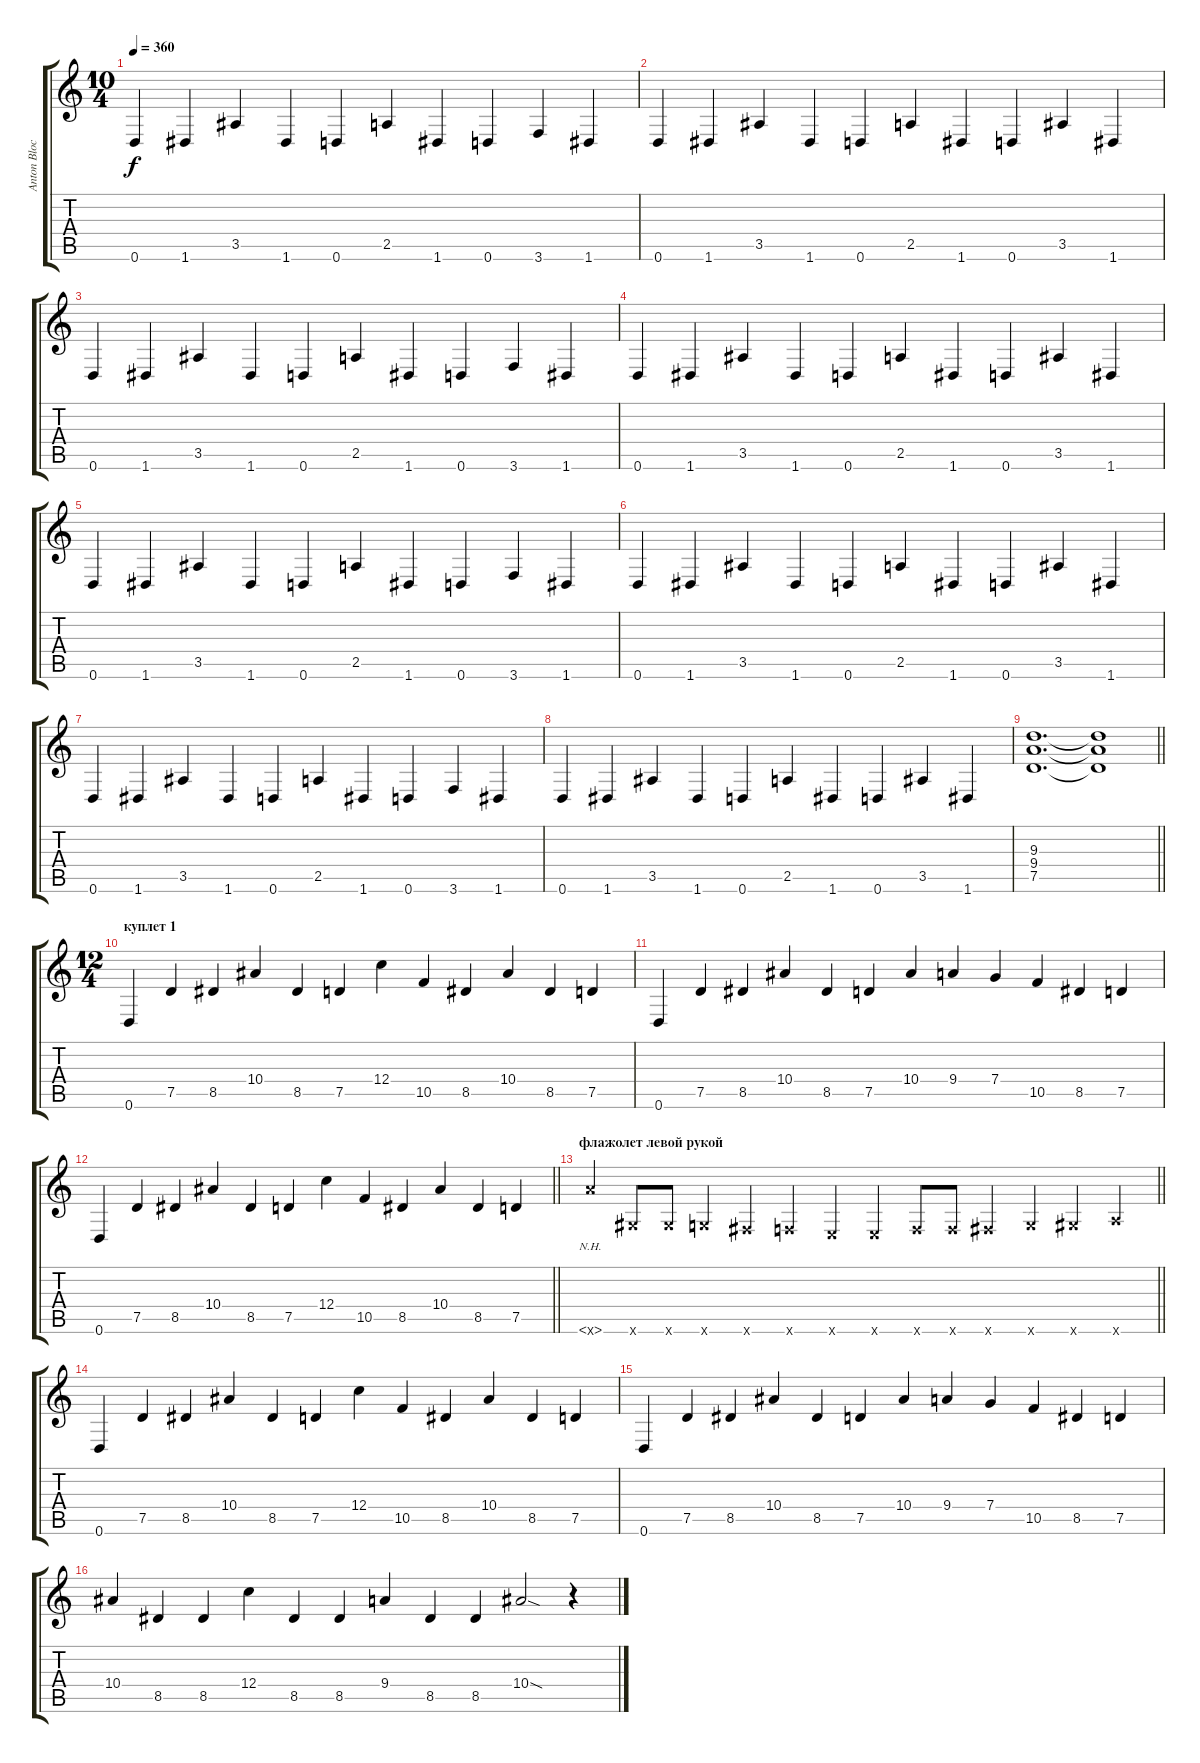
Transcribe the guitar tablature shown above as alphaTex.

\track ("Anton Blochin" "Anton Bloc") {instrument overdrivenguitar}
\staff {score tabs}
\tuning (D4 A3 F3 C3 G2 D2) {hide}
\ts (10 4)
\tempo 360
\clef g2
\ks c
0.6.4{dy f} 1.6.4 3.5.4 1.6.4 0.6.4 2.5.4 1.6.4 0.6.4 3.6.4 1.6.4 |
0.6.4 1.6.4 3.5.4 1.6.4 0.6.4 2.5.4 1.6.4 0.6.4 3.5.4 1.6.4 |
0.6.4 1.6.4 3.5.4 1.6.4 0.6.4 2.5.4 1.6.4 0.6.4 3.6.4 1.6.4 |
0.6.4 1.6.4 3.5.4 1.6.4 0.6.4 2.5.4 1.6.4 0.6.4 3.5.4 1.6.4 |
0.6.4 1.6.4 3.5.4 1.6.4 0.6.4 2.5.4 1.6.4 0.6.4 3.6.4 1.6.4 |
0.6.4 1.6.4 3.5.4 1.6.4 0.6.4 2.5.4 1.6.4 0.6.4 3.5.4 1.6.4 |
0.6.4 1.6.4 3.5.4 1.6.4 0.6.4 2.5.4 1.6.4 0.6.4 3.6.4 1.6.4 |
0.6.4 1.6.4 3.5.4 1.6.4 0.6.4 2.5.4 1.6.4 0.6.4 3.5.4 1.6.4 |
\barLineRight lightlight
(9.3 9.4 7.5).1{d} (9.3{t} 9.4{t} 7.5{t}).1 |
\ts (12 4)
\section ("" "куплет 1")
0.6.4 7.5.4 8.5.4 10.4.4 8.5.4 7.5.4 12.4.4 10.5.4 8.5.4 10.4.4 8.5.4 7.5.4 |
0.6.4 7.5.4 8.5.4 10.4.4 8.5.4 7.5.4 10.4.4 9.4.4 7.4.4 10.5.4 8.5.4 7.5.4 |
\barLineRight lightlight
0.6.4 7.5.4 8.5.4 10.4.4 8.5.4 7.5.4 12.4.4 10.5.4 8.5.4 10.4.4 8.5.4 7.5.4 |
\section ("" "флажолет левой рукой")
\barLineRight lightlight
7.6{nh x}.4 6.6{x}.8 6.6{x}.8 5.6{x}.4 4.6{x}.4 3.6{x}.4 2.6{x}.4 2.6{x}.4 3.6{x}.8 3.6{x}.8 4.6{x}.4 5.6{x}.4 6.6{x}.4 7.6{x}.4 |
0.6.4 7.5.4 8.5.4 10.4.4 8.5.4 7.5.4 12.4.4 10.5.4 8.5.4 10.4.4 8.5.4 7.5.4 |
0.6.4 7.5.4 8.5.4 10.4.4 8.5.4 7.5.4 10.4.4 9.4.4 7.4.4 10.5.4 8.5.4 7.5.4 |
10.4.4 8.5.4 8.5.4 12.4.4 8.5.4 8.5.4 9.4.4 8.5.4 8.5.4 10.4{sod}.2 r.4
